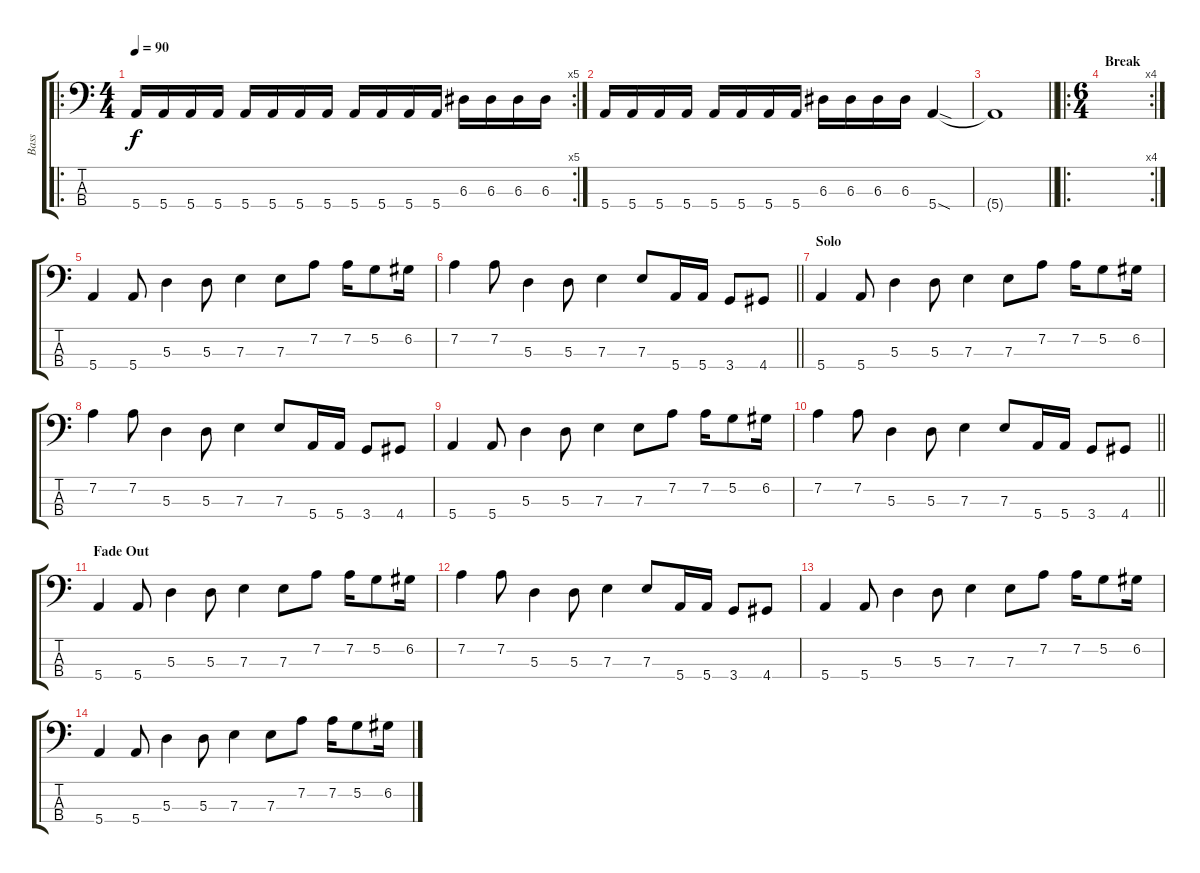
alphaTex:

\track ("Bass" "Bass") {instrument electricbasspick}
\staff {score tabs}
\tuning (G2 D2 A1 E1) {hide}
\ro
\rc 5
\ts (4 4)
\tempo 90
\clef f4
\ks c
5.4.16{dy f} 5.4.16 5.4.16 5.4.16 5.4.16 5.4.16 5.4.16 5.4.16 5.4.16 5.4.16 5.4.16 5.4.16 6.3.16 6.3.16 6.3.16 6.3.16 |
5.4.16 5.4.16 5.4.16 5.4.16 5.4.16 5.4.16 5.4.16 5.4.16 6.3.16 6.3.16 6.3.16 6.3.16 5.4{sod}.4 |
\barLineRight lightlight
5.4{t}.1 |
\ro
\rc 4
\ts (6 4)
\section ("" "Break")
|
5.4.4 5.4.8 5.3.4 5.3.8 7.3.4 7.3.8 7.2.8 7.2.16 5.2.8 6.2.16 |
\barLineRight lightlight
7.2.4 7.2.8 5.3.4 5.3.8 7.3.4 7.3.8 5.4.16 5.4.16 3.4.8 4.4.8 |
\section ("" "Solo")
5.4.4 5.4.8 5.3.4 5.3.8 7.3.4 7.3.8 7.2.8 7.2.16 5.2.8 6.2.16 |
7.2.4 7.2.8 5.3.4 5.3.8 7.3.4 7.3.8 5.4.16 5.4.16 3.4.8 4.4.8 |
5.4.4 5.4.8 5.3.4 5.3.8 7.3.4 7.3.8 7.2.8 7.2.16 5.2.8 6.2.16 |
\barLineRight lightlight
7.2.4 7.2.8 5.3.4 5.3.8 7.3.4 7.3.8 5.4.16 5.4.16 3.4.8 4.4.8 |
\section ("" "Fade Out")
5.4.4{volume 1} 5.4.8 5.3.4 5.3.8 7.3.4 7.3.8 7.2.8 7.2.16 5.2.8 6.2.16 |
7.2.4 7.2.8 5.3.4 5.3.8 7.3.4 7.3.8 5.4.16 5.4.16 3.4.8 4.4.8 |
5.4.4 5.4.8 5.3.4 5.3.8 7.3.4 7.3.8 7.2.8 7.2.16 5.2.8 6.2.16 |
5.4.4{volume 0} 5.4.8 5.3.4 5.3.8 7.3.4 7.3.8 7.2.8 7.2.16 5.2.8 6.2.16
